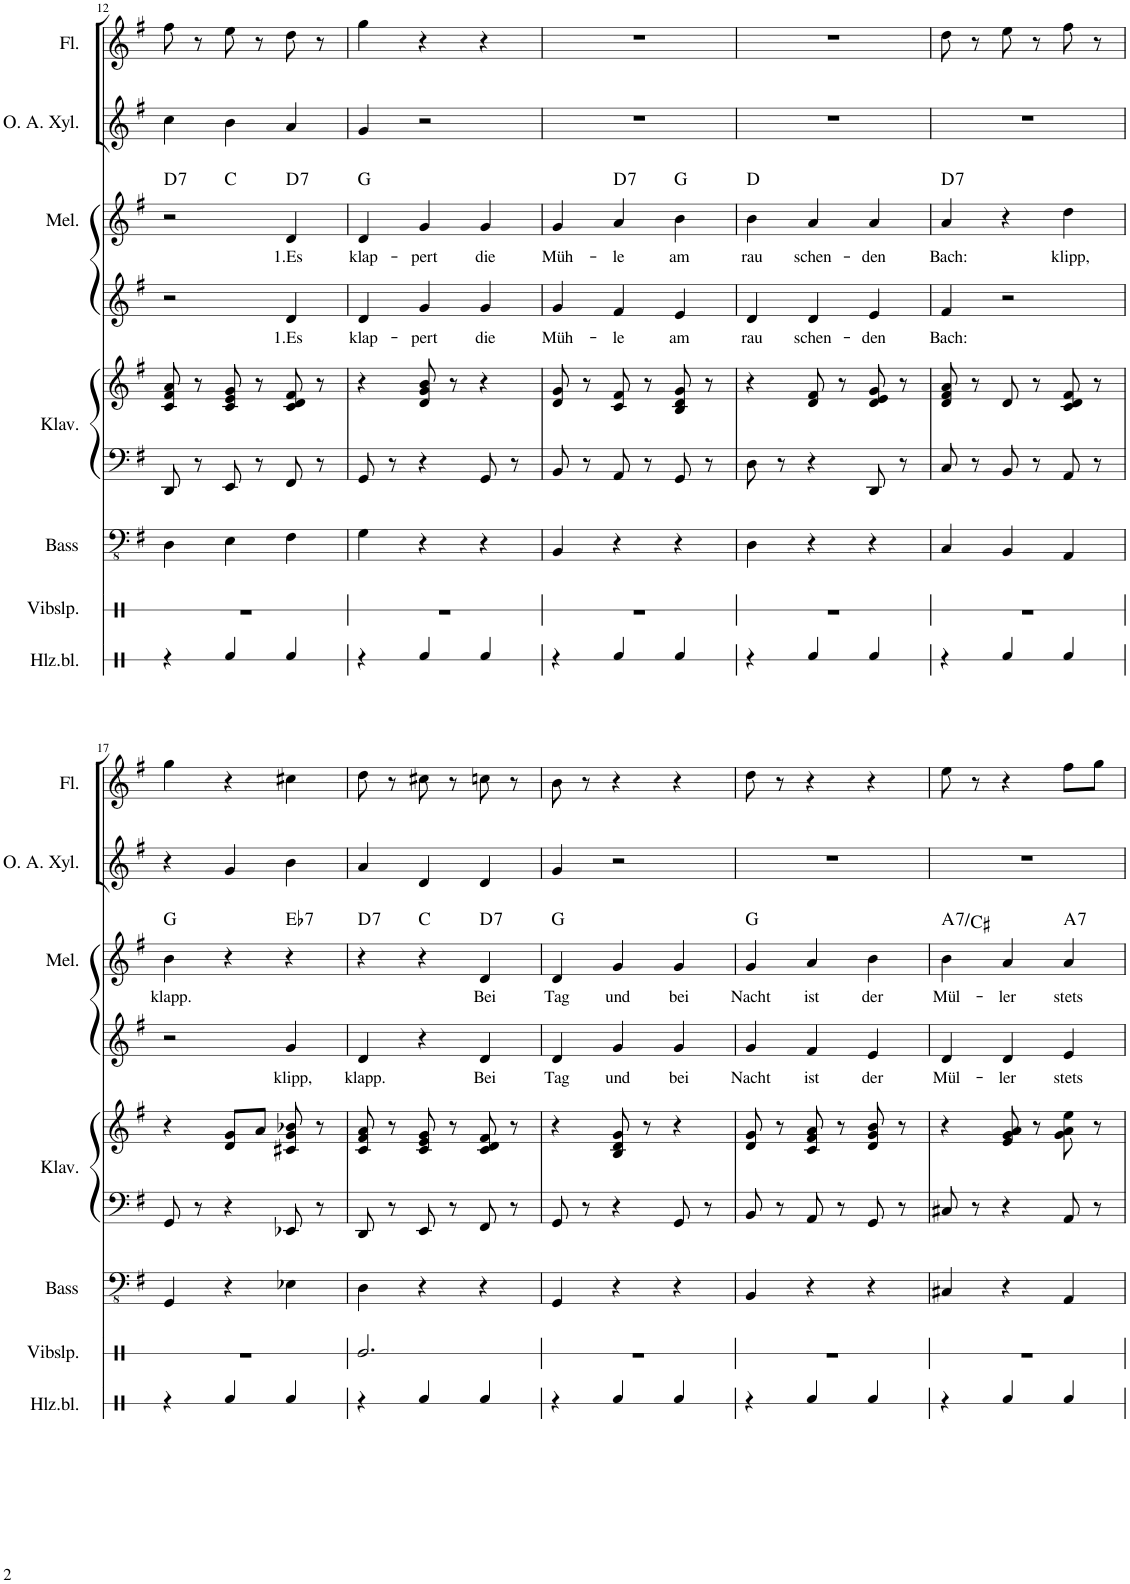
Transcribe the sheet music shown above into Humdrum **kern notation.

**kern	**kern	**kern	**kern	**kern	**kern	**text	**kern	**text	**harte	**kern	**kern
*part8	*part7	*part6	*part5	*part5	*part4	*part4	*part3	*part3	*part3	*part2	*part1
*staff9	*staff8	*staff7	*staff6	*staff5	*staff4	*staff4	*staff3	*staff3	*	*staff2	*staff1
*I"Holzblock	*I"Vibraslap	*I"Akustischer Bass	*I"Klavier	*	*I"A	*	*I"Melodie	*	*	*I"Orff Alt Xylophon	*I"Flöte
*I'Hlz.bl.	*I'Vibslp.	*I'Bass	*I'Klav.	*	*	*	*I'Mel.	*	*	*I'O. A. Xyl.	*I'Fl.
!!LO:PB:g=z
*clefX	*clefX	*clefFv4	*clefF4	*clefG2	*clefG2	*	*clefG2	*	*	*clefG2	*clefG2
*k[]	*k[]	*k[f#]	*k[f#]	*k[f#]	*k[f#]	*	*k[f#]	*	*	*k[f#]	*k[f#]
*M3/4	*M3/4	*M3/4	*M3/4	*M3/4	*	*	*M3/4	*	*	*M3/4	*M3/4
=12	=12	=12	=12	=12	=12	=12	=12	=12	=12	=12	=12
!	!	!	!	!	!	!	!	!	!LO:H:kt=7	!	!
*	*	*	*	*	*	*	*^	*	*	*	*
4r	2.r	4DD\	8DD/	8c/ 8f#/ 8a/	2r	.	2r	4ryy	.	D:7	4cc\	8ff#\
.	.	.	8r	8r	.	.	.	.	.	.	.	8r
4Rf/	.	4EE\	8EE/	8c/ 8e/ 8g/	.	.	.	2ryy	.	C:maj	4b\	8ee\
.	.	.	8r	8r	.	.	.	.	.	.	.	8r
!	!	!	!	!	!	!LO:LY:b	!	!	!LO:LY:b	!LO:H:kt=7	!	!
4Rf/	.	4FF#\	8FF#/	8c/ 8d/ 8f#/	4d/	1.Es	4d/	.	1.Es	D:7	4a/	8dd\
.	.	.	8r	8r	.	.	.	.	.	.	.	8r
=13	=13	=13	=13	=13	=13	=13	=13	=13	=13	=13	=13	=13
!	!	!	!	!	!	!LO:LY:b	!	!	!LO:LY:b	!	!	!
*	*	*	*	*	*	*	*v	*v	*	*	*	*
4r	2.r	4GG\	8GG/	4r	4d/	klap-	4d/	klap-	G:maj	4g/	4gg\
.	.	.	8r	.	.	.	.	.	.	.	.
!	!	!	!	!	!	!LO:LY:b	!	!LO:LY:b	!	!	!
4Rf/	.	4r	4r	8d/ 8g/ 8b/	4g/	pert	4g/	pert	.	2r	4r
.	.	.	.	8r	.	.	.	.	.	.	.
!	!	!	!	!	!	!LO:LY:b	!	!LO:LY:b	!	!	!
4Rf/	.	4r	8GG/	4r	4g/	die	4g/	die	.	.	4r
.	.	.	8r	.	.	.	.	.	.	.	.
=14	=14	=14	=14	=14	=14	=14	=14	=14	=14	=14	=14
!	!	!	!	!	!	!LO:LY:b	!	!LO:LY:b	!	!	!
4r	2.r	4BBB/	8BB/	8d/ 8g/	4g/	Müh-	4g/	Müh-	.	2.r	2.r
.	.	.	8r	8r	.	.	.	.	.	.	.
!	!	!	!	!	!	!LO:LY:b	!	!LO:LY:b	!LO:H:kt=7	!	!
4Rf/	.	4r	8AA/	8c/ 8f#/	4f#/	le	4a/	le	D:7	.	.
.	.	.	8r	8r	.	.	.	.	.	.	.
!	!	!	!	!	!	!LO:LY:b	!	!LO:LY:b	!	!	!
4Rf/	.	4r	8GG/	8B/ 8d/ 8g/	4e/	am	4b\	am	G:maj	.	.
.	.	.	8r	8r	.	.	.	.	.	.	.
=15	=15	=15	=15	=15	=15	=15	=15	=15	=15	=15	=15
!	!	!	!	!	!	!LO:LY:b	!	!LO:LY:b	!	!	!
4r	2.r	4DD\	8D\	4r	4d/	rau	4b\	rau	D:maj	2.r	2.r
.	.	.	8r	.	.	.	.	.	.	.	.
!	!	!	!	!	!	!LO:LY:b	!	!LO:LY:b	!	!	!
4Rf/	.	4r	4r	8d/ 8f#/	4d/	schen-	4a/	schen-	.	.	.
.	.	.	.	8r	.	.	.	.	.	.	.
!	!	!	!	!	!	!LO:LY:b	!	!LO:LY:b	!	!	!
4Rf/	.	4r	8DD/	8d/ 8e/ 8g/	4e/	den	4a/	den	.	.	.
.	.	.	8r	8r	.	.	.	.	.	.	.
=16	=16	=16	=16	=16	=16	=16	=16	=16	=16	=16	=16
!	!	!	!	!	!	!LO:LY:b	!	!LO:LY:b	!LO:H:kt=7	!	!
4r	2.r	4CC/	8C/	8d/ 8f#/ 8a/	4f#/	Bach:	4a/	Bach:	D:7	2.r	8dd\
.	.	.	8r	8r	.	.	.	.	.	.	8r
4Rf/	.	4BBB/	8BB/	8d/	2r	.	4r	.	.	.	8ee\
.	.	.	8r	8r	.	.	.	.	.	.	8r
!	!	!	!	!	!	!	!	!LO:LY:b	!	!	!
4Rf/	.	4AAA/	8AA/	8c/ 8d/ 8f#/	.	.	4dd\	klipp,	.	.	8ff#\
.	.	.	8r	8r	.	.	.	.	.	.	8r
!!LO:LB:g=z
=17	=17	=17	=17	=17	=17	=17	=17	=17	=17	=17	=17
!	!	!	!	!	!	!	!	!LO:LY:b	!	!	!
4r	2.r	4GGG/	8GG/	4r	2r	.	4b\	klapp.	G:maj	4r	4gg\
.	.	.	8r	.	.	.	.	.	.	.	.
4Rf/	.	4r	4r	8d/ 8g/L	.	.	4r	.	.	4g/	4r
.	.	.	.	8a/J	.	.	.	.	.	.	.
!	!	!	!	!	!	!LO:LY:b	!	!	!LO:H:kt=7	!	!
4Rf/	.	4EE-X\	8EE-X/	8c#X/ 8g/ 8b-X/	4g/	klipp,	4r	.	Eb:7	4b\	4cc#X\
.	.	.	8r	8r	.	.	.	.	.	.	.
=18	=18	=18	=18	=18	=18	=18	=18	=18	=18	=18	=18
!	!	!	!	!	!	!LO:LY:b	!	!	!LO:H:kt=7	!	!
4r	2.Re/	4DD\	8DD/	8c/ 8f#/ 8a/	4d/	klapp.	4r	.	D:7	4a/	8dd\
.	.	.	8r	8r	.	.	.	.	.	.	8r
4Rf/	.	4r	8EE/	8c/ 8e/ 8g/	4r	.	4r	.	C:maj	4d/	8cc#X\
.	.	.	8r	8r	.	.	.	.	.	.	8r
!	!	!	!	!	!	!LO:LY:b	!	!LO:LY:b	!LO:H:kt=7	!	!
4Rf/	.	4r	8FF#/	8c/ 8d/ 8f#/	4d/	Bei	4d/	Bei	D:7	4d/	8ccn\
.	.	.	8r	8r	.	.	.	.	.	.	8r
=19	=19	=19	=19	=19	=19	=19	=19	=19	=19	=19	=19
!	!	!	!	!	!	!LO:LY:b	!	!LO:LY:b	!	!	!
4r	2.r	4GGG/	8GG/	4r	4d/	Tag	4d/	Tag	G:maj	4g/	8b\
.	.	.	8r	.	.	.	.	.	.	.	8r
!	!	!	!	!	!	!LO:LY:b	!	!LO:LY:b	!	!	!
4Rf/	.	4r	4r	8B/ 8d/ 8g/	4g/	und	4g/	und	.	2r	4r
.	.	.	.	8r	.	.	.	.	.	.	.
!	!	!	!	!	!	!LO:LY:b	!	!LO:LY:b	!	!	!
4Rf/	.	4r	8GG/	4r	4g/	bei	4g/	bei	.	.	4r
.	.	.	8r	.	.	.	.	.	.	.	.
=20	=20	=20	=20	=20	=20	=20	=20	=20	=20	=20	=20
!	!	!	!	!	!	!LO:LY:b	!	!LO:LY:b	!	!	!
4r	2.r	4BBB/	8BB/	8d/ 8g/	4g/	Nacht	4g/	Nacht	G:maj	2.r	8dd\
.	.	.	8r	8r	.	.	.	.	.	.	8r
!	!	!	!	!	!	!LO:LY:b	!	!LO:LY:b	!	!	!
4Rf/	.	4r	8AA/	8c/ 8f#/ 8a/	4f#/	ist	4a/	ist	.	.	4r
.	.	.	8r	8r	.	.	.	.	.	.	.
!	!	!	!	!	!	!LO:LY:b	!	!LO:LY:b	!	!	!
4Rf/	.	4r	8GG/	8d/ 8g/ 8b/	4e/	der	4b\	der	.	.	4r
.	.	.	8r	8r	.	.	.	.	.	.	.
=21	=21	=21	=21	=21	=21	=21	=21	=21	=21	=21	=21
!	!	!	!	!	!	!LO:LY:b	!	!LO:LY:b	!LO:H:kt=7	!	!
4r	2.r	4CC#X/	8C#X/	4r	4d/	Mül-	4b\	Mül-	A:7/3	2.r	8ee\
.	.	.	8r	.	.	.	.	.	.	.	8r
!	!	!	!	!	!	!LO:LY:b	!	!LO:LY:b	!	!	!
4Rf/	.	4r	4r	8e/ 8g/ 8a/	4d/	-ler	4a/	-ler	.	.	4r
.	.	.	.	8r	.	.	.	.	.	.	.
!	!	!	!	!	!	!LO:LY:b	!	!LO:LY:b	!LO:H:kt=7	!	!
4Rf/	.	4AAA/	8AA/	8g\ 8a\ 8ee\	4e/	stets	4a/	stets	A:7	.	8ff#\L
.	.	.	8r	8r	.	.	.	.	.	.	8gg\J
=	=	=	=	=	=	=	=	=	=	=	=
*-	*-	*-	*-	*-	*-	*-	*-	*-	*-	*-	*-
